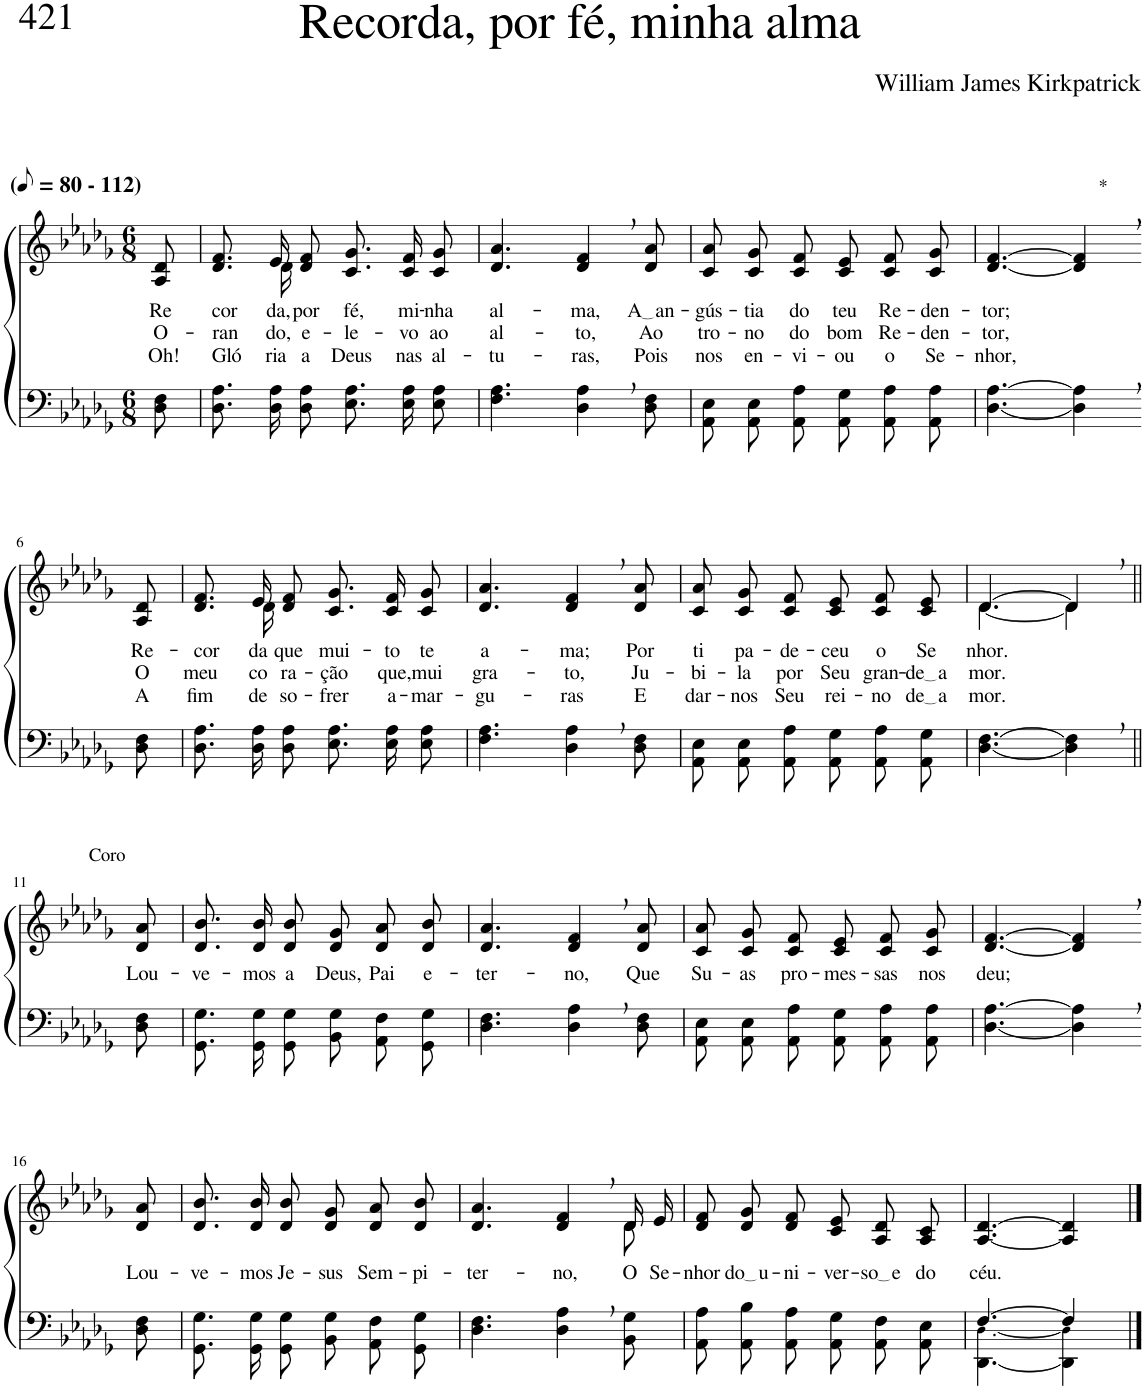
**kern	**kern	**text	**text	**text
*part2	*part1	*part1	*part1	*part1
*staff2	*staff1	*staff1	*staff1	*staff1
*I"Parte III e IV	*I"Parte I e II	*	*	*
*clefF4	*clefG2	*	*	*
*Trd-1c-2	*Trd-1c-2	*	*	*
*k[b-e-a-d-g-]	*k[b-e-a-d-g-]	*	*	*
*M6/8	*M6/8	*	*	*
*MM40	*MM40	*	*	*
=1	=1	=1	=1	=1
!	!LO:TX:a:B:t=(	!	!	!
!	!LO:TX:a:B:t=- 112)	!	!	!
!	!	!LO:LY:b	!LO:LY:b	!LO:LY:b
8D-\ 8F\	8A-/ 8d-/	Re	O-	Oh!
=2	=2	=2	=2	=2
!	!	!LO:LY:b	!LO:LY:b	!LO:LY:b
*	*^	*	*	*
8.D-\ 8.A-\L	8.d-/ 8.f/L	8.ryy	cor-	-ran-	Gló-
!	!	!	!LO:LY:b	!LO:LY:b	!LO:LY:b
16D-\ 16A-\K	16e-/K	16d-\	-da,	-do,	-ria
!	!	!	!LO:LY:b	!LO:LY:b	!LO:LY:b
8D-\ 8A-\J	8d-/ 8f/J	2ryy	por	e-	a
!	!	!	!LO:LY:b	!LO:LY:b	!LO:LY:b
8.E-\ 8.A-\L	8.c/ 8.g-/L	.	fé,	-le-	Deus
!	!	!	!LO:LY:b	!LO:LY:b	!LO:LY:b
16E-\ 16A-\K	16c/ 16f/K	.	mi-	-vo	nas
!	!	!	!LO:LY:b	!LO:LY:b	!LO:LY:b
8E-\ 8A-\J	8c/ 8g-/J	.	-nha	ao	al-
*	*v	*v	*	*	*
=3	=3	=3	=3	=3
!	!	!LO:LY:b	!LO:LY:b	!LO:LY:b
4.F\ 4.A-\	4.d-/ 4.a-/	al-	al-	-tu-
!	!	!LO:LY:b	!LO:LY:b	!LO:LY:b
4D-\, 4A-\,	4d-/, 4f/,	-ma,	-to,	-ras,
!	!	!LO:LY:b	!LO:LY:b	!LO:LY:b
8D-\ 8F\	8d-/ 8a-/	A an	Ao	Pois
=4	=4	=4	=4	=4
!	!	!LO:LY:b	!LO:LY:b	!LO:LY:b
8AA-\ 8E-\L	8c/ 8a-/L	-gús-	tro-	nos
!	!	!LO:LY:b	!LO:LY:b	!LO:LY:b
8AA-\ 8E-\	8c/ 8g-/	-tia	-no	en-
!	!	!LO:LY:b	!LO:LY:b	!LO:LY:b
8AA-\ 8A-\J	8c/ 8f/J	do	do	-vi-
!	!	!LO:LY:b	!LO:LY:b	!LO:LY:b
8AA-\ 8G-\L	8c/ 8e-/L	teu	bom	-ou
!	!	!LO:LY:b	!LO:LY:b	!LO:LY:b
8AA-\ 8A-\	8c/ 8f/	Re-	Re-	o
!	!	!LO:LY:b	!LO:LY:b	!LO:LY:b
8AA-\ 8A-\J	8c/ 8g-/J	-den-	-den-	Se-
=5	=5	=5	=5	=5
!	!	!LO:LY:b	!LO:LY:b	!LO:LY:b
[4.D-\ [4.A-\	[4.d-/ [4.f/	-tor;	-tor,	-nhor,
!	!LO:TX:a:t=*	!	!	!
4D-\], 4A-\],	4d-/], 4f/],	.	.	.
!!LO:LB:g=z
=6-	=6-	=6-	=6-	=6-
!	!	!LO:LY:b	!LO:LY:b	!LO:LY:b
8D-\ 8F\	8A-/ 8d-/	Re-	O	A
=7	=7	=7	=7	=7
!	!	!LO:LY:b	!LO:LY:b	!LO:LY:b
*	*^	*	*	*
8.D-\ 8.A-\L	8.d-/ 8.f/L	8.ryy	-cor-	meu	fim
!	!	!	!LO:LY:b	!LO:LY:b	!LO:LY:b
16D-\ 16A-\K	16e-/K	16d-\	-da	co-	de
!	!	!	!LO:LY:b	!LO:LY:b	!LO:LY:b
8D-\ 8A-\J	8d-/ 8f/J	2ryy	que	-ra-	so-
!	!	!	!LO:LY:b	!LO:LY:b	!LO:LY:b
8.E-\ 8.A-\L	8.c/ 8.g-/L	.	mui-	-ção	-frer
!	!	!	!LO:LY:b	!LO:LY:b	!LO:LY:b
16E-\ 16A-\K	16c/ 16f/K	.	-to	que,	a-
!	!	!	!LO:LY:b	!LO:LY:b	!LO:LY:b
8E-\ 8A-\J	8c/ 8g-/J	.	te	mui	-mar-
*	*v	*v	*	*	*
=8	=8	=8	=8	=8
!	!	!LO:LY:b	!LO:LY:b	!LO:LY:b
4.F\ 4.A-\	4.d-/ 4.a-/	a-	gra-	-gu-
!	!	!LO:LY:b	!LO:LY:b	!LO:LY:b
4D-\, 4A-\,	4d-/, 4f/,	-ma;	-to,	-ras
!	!	!LO:LY:b	!LO:LY:b	!LO:LY:b
8D-\ 8F\	8d-/ 8a-/	Por	Ju-	E
=9	=9	=9	=9	=9
!	!	!LO:LY:b	!LO:LY:b	!LO:LY:b
8AA-\ 8E-\L	8c/ 8a-/L	ti	-bi-	dar-
!	!	!LO:LY:b	!LO:LY:b	!LO:LY:b
8AA-\ 8E-\	8c/ 8g-/	pa-	-la	-nos
!	!	!LO:LY:b	!LO:LY:b	!LO:LY:b
8AA-\ 8A-\J	8c/ 8f/J	-de-	por	Seu
!	!	!LO:LY:b	!LO:LY:b	!LO:LY:b
8AA-\ 8G-\L	8c/ 8e-/L	-ceu	Seu	rei-
!	!	!LO:LY:b	!LO:LY:b	!LO:LY:b
8AA-\ 8A-\	8c/ 8f/	o	gran-	-no
!	!	!LO:LY:b	!LO:LY:b	!LO:LY:b
8AA-\ 8G-\J	8c/ 8e-/J	Se-	de a	de a
=10	=10	=10	=10	=10
*	*^	*	*	*
!	!	!	!LO:LY:b	!LO:LY:b	!LO:LY:b
[4.D-\ [4.F\	[4.d-/	[4.d-\	-nhor.	mor.	-mor.
4D-\], 4F\],	4d-,/]	4d-\]	.	.	.
!!LO:LB:g=z
=11||	=11||	=11||	=11||	=11||	=11||
!	!LO:TX:a:t=Coro	!	!	!	!
!	!	!	!LO:LY:b	!	!
*	*v	*v	*	*	*
8D-\ 8F\	8d-/ 8a-/	Lou-	.	.
=12	=12	=12	=12	=12
!	!	!LO:LY:b	!	!
8.GG-/ 8.G-/L	8.d-/ 8.b-/L	-ve-	.	.
!	!	!LO:LY:b	!	!
16GG-/ 16G-/K	16d-/ 16b-/K	-mos	.	.
!	!	!LO:LY:b	!	!
8GG-/ 8G-/J	8d-/ 8b-/J	a	.	.
!	!	!LO:LY:b	!	!
8BB-\ 8G-\L	8d-/ 8g-/L	Deus,	.	.
!	!	!LO:LY:b	!	!
8AA-\ 8F\	8d-/ 8a-/	Pai	.	.
!	!	!LO:LY:b	!	!
8GG-\ 8G-\J	8d-/ 8b-/J	e-	.	.
=13	=13	=13	=13	=13
!	!	!LO:LY:b	!	!
4.D-\ 4.F\	4.d-/ 4.a-/	-ter-	.	.
!	!	!LO:LY:b	!	!
4D-\, 4A-\,	4d-/, 4f/,	-no,	.	.
!	!	!LO:LY:b	!	!
8D-\ 8F\	8d-/ 8a-/	Que	.	.
=14	=14	=14	=14	=14
!	!	!LO:LY:b	!	!
8AA-\ 8E-\L	8c/ 8a-/L	Su-	.	.
!	!	!LO:LY:b	!	!
8AA-\ 8E-\	8c/ 8g-/	-as	.	.
!	!	!LO:LY:b	!	!
8AA-\ 8A-\J	8c/ 8f/J	pro-	.	.
!	!	!LO:LY:b	!	!
8AA-\ 8G-\L	8c/ 8e-/L	-mes-	.	.
!	!	!LO:LY:b	!	!
8AA-\ 8A-\	8c/ 8f/	-sas	.	.
!	!	!LO:LY:b	!	!
8AA-\ 8A-\J	8c/ 8g-/J	nos	.	.
=15	=15	=15	=15	=15
!	!	!LO:LY:b	!	!
[4.D-\ [4.A-\	[4.d-/ [4.f/	deu;	.	.
4D-\], 4A-\],	4d-/], 4f/],	.	.	.
!!LO:LB:g=z
=16-	=16-	=16-	=16-	=16-
!	!	!LO:LY:b	!	!
8D-\ 8F\	8d-/ 8a-/	Lou-	.	.
=17	=17	=17	=17	=17
!	!	!LO:LY:b	!	!
8.GG-/ 8.G-/L	8.d-/ 8.b-/L	-ve-	.	.
!	!	!LO:LY:b	!	!
16GG-/ 16G-/K	16d-/ 16b-/K	-mos	.	.
!	!	!LO:LY:b	!	!
8GG-/ 8G-/J	8d-/ 8b-/J	Je-	.	.
!	!	!LO:LY:b	!	!
8BB-\ 8G-\L	8d-/ 8g-/L	-sus	.	.
!	!	!LO:LY:b	!	!
8AA-\ 8F\	8d-/ 8a-/	Sem-	.	.
!	!	!LO:LY:b	!	!
8GG-\ 8G-\J	8d-/ 8b-/J	-pi-	.	.
=18	=18	=18	=18	=18
!	!	!LO:LY:b	!	!
*	*^	*	*	*
4.D-\ 4.F\	4.d-/ 4.a-/	8ryy	-ter-	.	.
!	!	!	!LO:LY:b	!	!
*	*v	*v	*	*	*
4D-\, 4A-\,	4d-/, 4f/,	-no,	.	.
*	*^	*	*	*
!	!	!	!LO:LY:b	!	!
8BB-\ 8G-\	16d-/LL	8d-\	O	.	.
!	!	!	!LO:LY:b	!	!
.	16e-/JJ	.	Se-	.	.
*	*v	*v	*	*	*
=19	=19	=19	=19	=19
!	!	!LO:LY:b	!	!
8AA-\ 8A-\L	8d-/ 8f/L	-nhor	.	.
!	!	!LO:LY:b	!	!
8AA-\ 8B-\	8d-/ 8g-/	do u	.	.
!	!	!LO:LY:b	!	!
8AA-\ 8A-\J	8d-/ 8f/J	-ni-	.	.
!	!	!LO:LY:b	!	!
8AA-/ 8G-/L	8c/ 8e-/L	-ver-	.	.
!	!	!LO:LY:b	!	!
8AA-/ 8F/	8A-/ 8d-/	so e	.	.
!	!	!LO:LY:b	!	!
8AA-/ 8E-/J	8A-/ 8c/J	do	.	.
=20	=20	=20	=20	=20
*^	*	*	*	*
!	!	!	!LO:LY:b	!	!
[4.F/	[4.DD-\ [4.D-!\	[4.A-/ [4.d-/	céu.	.	.
4F/]	4DD-\] 4D-!\]	4A-/] 4d-/]	.	.	.
*v	*v	*	*	*	*
==	==	==	==	==
*-	*-	*-	*-	*-
